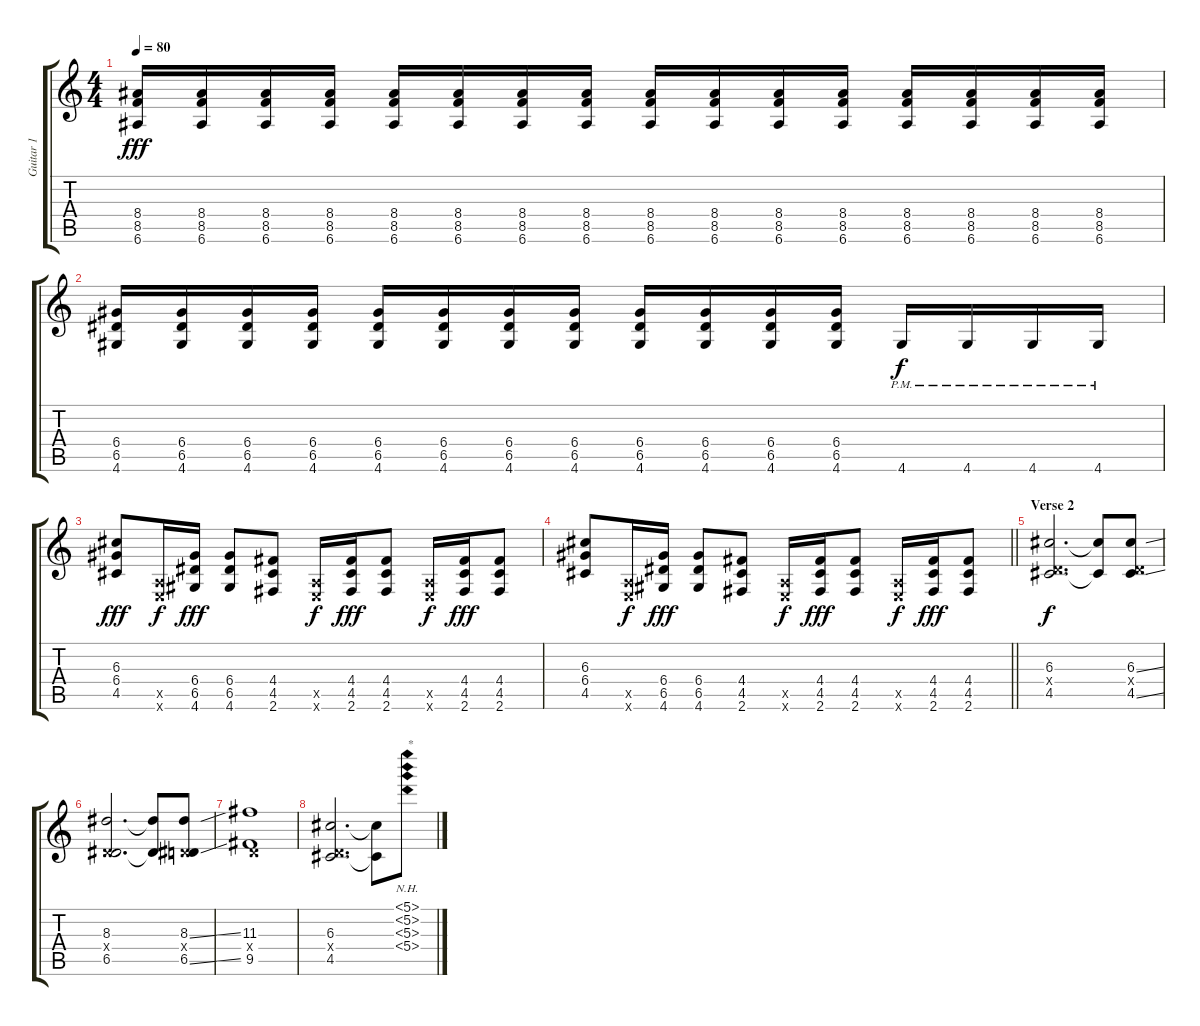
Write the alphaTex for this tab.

\track ("Guitar 1" "Guitar 1") {instrument distortionguitar}
\staff {score tabs}
\tuning (E4 B3 G3 D3 A2 E2) {hide}
\ts (4 4)
\tempo 80
\clef g2
\ks c
(8.4 8.5 6.6).16{dy fff} (8.4 8.5 6.6).16 (8.4 8.5 6.6).16 (8.4 8.5 6.6).16 (8.4 8.5 6.6).16 (8.4 8.5 6.6).16 (8.4 8.5 6.6).16 (8.4 8.5 6.6).16 (8.4 8.5 6.6).16 (8.4 8.5 6.6).16 (8.4 8.5 6.6).16 (8.4 8.5 6.6).16 (8.4 8.5 6.6).16 (8.4 8.5 6.6).16 (8.4 8.5 6.6).16 (8.4 8.5 6.6).16 |
(6.4 6.5 4.6).16 (6.4 6.5 4.6).16 (6.4 6.5 4.6).16 (6.4 6.5 4.6).16 (6.4 6.5 4.6).16 (6.4 6.5 4.6).16 (6.4 6.5 4.6).16 (6.4 6.5 4.6).16 (6.4 6.5 4.6).16 (6.4 6.5 4.6).16 (6.4 6.5 4.6).16 (6.4 6.5 4.6).16 4.6{pm}.16{dy f} 4.6{pm}.16 4.6{pm}.16 4.6{pm}.16 |
(6.3 6.4 4.5).8{dy fff volume 14} (0.5{x} 0.6{x}).16{dy f} (6.4 6.5 4.6).16{dy fff} (6.4 6.5 4.6).8 (4.4 4.5 2.6).8 (0.5{x} 0.6{x}).16{dy f} (4.4 4.5 2.6).16{dy fff} (4.4 4.5 2.6).8 (0.5{x} 0.6{x}).16{dy f} (4.4 4.5 2.6).16{dy fff} (4.4 4.5 2.6).8 |
\barLineRight lightlight
(6.3 6.4 4.5).8 (0.5{x} 0.6{x}).16{dy f} (6.4 6.5 4.6).16{dy fff} (6.4 6.5 4.6).8 (4.4 4.5 2.6).8 (0.5{x} 0.6{x}).16{dy f} (4.4 4.5 2.6).16{dy fff} (4.4 4.5 2.6).8 (0.5{x} 0.6{x}).16{dy f} (4.4 4.5 2.6).16{dy fff} (4.4 4.5 2.6).8 |
\section ("" "Verse 2")
(6.3 0.4{x} 4.5).2{d dy f} (6.3{t} 4.5{t}).8 (6.3{ss} 0.4{x} 4.5{ss}).8 |
(8.3 0.4{x} 6.5).2{d} (8.3{t} 6.5{t}).8 (8.3{ss} 0.4{x} 6.5{ss}).8 |
(11.3 0.4{x} 9.5).1 |
(6.3 0.4{x} 4.5).2{d} (6.3{t} 4.5{t}).8 (5.1{nh} 5.2{nh} 5.3{nh} 5.4{nh}).8{txt "*"}
